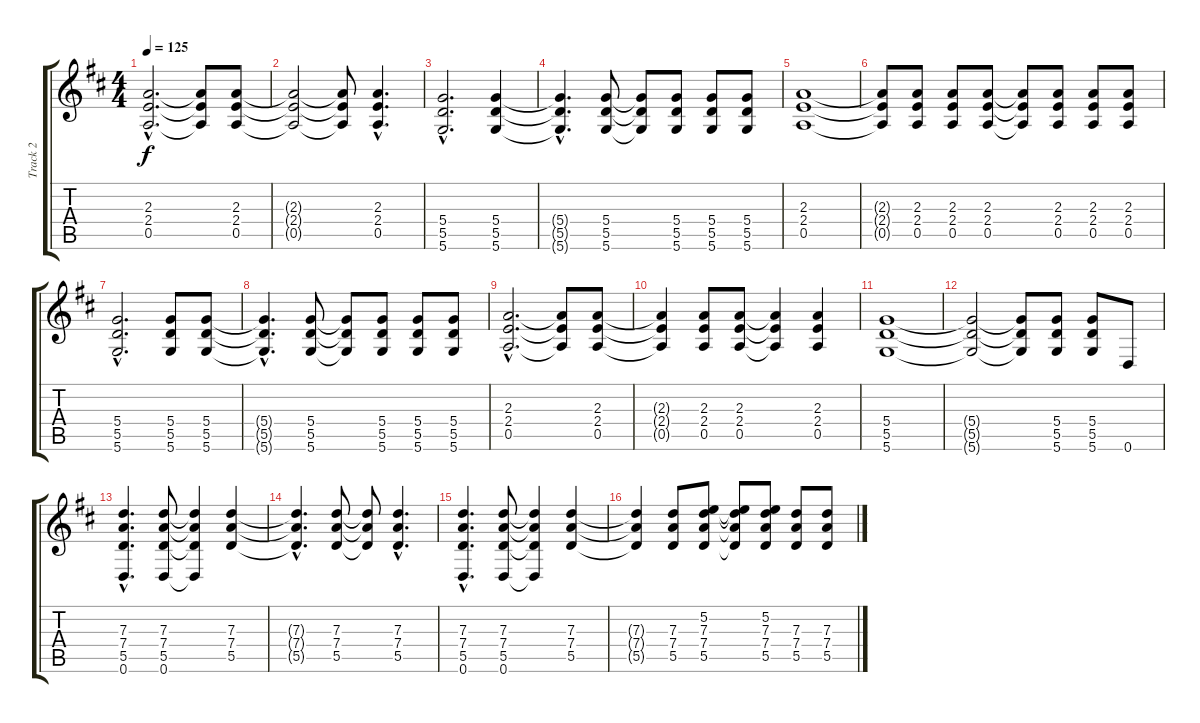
\track ("Track 2" "Track 2") {instrument electricguitarclean}
\staff {score tabs}
\tuning (E4 B3 G3 D3 A2 D2) {hide}
\ts (4 4)
\tempo 125
\clef g2
\ks d
(2.3{hac} 2.4{hac} 0.5{hac}).2{d dy f} (2.3{t} 2.4{t} 0.5{t}).8 (2.3 2.4 0.5).8 |
(2.3{t} 2.4{t} 0.5{t}).2 (2.3{t} 2.4{t} 0.5{t}).8 (2.3{hac} 2.4{hac} 0.5{hac}).4{d} |
(5.4{hac} 5.5{hac} 5.6{hac}).2{d} (5.4 5.5 5.6).4 |
(5.4{hac t} 5.5{hac t} 5.6{hac t}).4{d} (5.4 5.5 5.6).8 (5.4{t} 5.5{t} 5.6{t}).8 (5.4 5.5 5.6).8 (5.4 5.5 5.6).8 (5.4 5.5 5.6).8 |
(2.3 2.4 0.5).1 |
(2.3{t} 2.4{t} 0.5{t}).8 (2.3 2.4 0.5).8 (2.3 2.4 0.5).8 (2.3 2.4 0.5).8 (2.3{t} 2.4{t} 0.5{t}).8 (2.3 2.4 0.5).8 (2.3 2.4 0.5).8 (2.3 2.4 0.5).8 |
(5.4{hac} 5.5{hac} 5.6{hac}).2{d} (5.4 5.5 5.6).8 (5.4 5.5 5.6).8 |
(5.4{hac t} 5.5{hac t} 5.6{hac t}).4{d} (5.4 5.5 5.6).8 (5.4{t} 5.5{t} 5.6{t}).8 (5.4 5.5 5.6).8 (5.4 5.5 5.6).8 (5.4 5.5 5.6).8 |
(2.3{hac} 2.4{hac} 0.5{hac}).2{d} (2.3{t} 2.4{t} 0.5{t}).8 (2.3 2.4 0.5).8 |
(2.3{t} 2.4{t} 0.5{t}).4 (2.3 2.4 0.5).8 (2.3 2.4 0.5).8 (2.3{t} 2.4{t} 0.5{t}).4 (2.3 2.4 0.5).4 |
(5.4 5.5 5.6).1 |
(5.4{t} 5.5{t} 5.6{t}).2 (5.4{t} 5.5{t} 5.6{t}).8 (5.4 5.5 5.6).8 (5.4 5.5 5.6).8 0.6.8 |
(7.3{hac} 7.4{hac} 5.5{hac} 0.6{hac}).4{d} (7.3 7.4 5.5 0.6).8 (7.3{t} 7.4{t} 5.5{t} 0.6{t}).4 (7.3 7.4 5.5).4 |
(7.3{hac t} 7.4{hac t} 5.5{hac t}).4{d} (7.3 7.4 5.5).8 (7.3{t} 7.4{t} 5.5{t}).8 (7.3{hac} 7.4{hac} 5.5{hac}).4{d} |
(7.3{hac} 7.4{hac} 5.5{hac} 0.6{hac}).4{d} (7.3 7.4 5.5 0.6).8 (7.3{t} 7.4{t} 5.5{t} 0.6{t}).4 (7.3 7.4 5.5).4 |
(7.3{t} 7.4{t} 5.5{t}).4 (7.3 7.4 5.5).8 (5.2 7.3 7.4 5.5).8 (5.2{t} 7.3{t} 7.4{t} 5.5{t}).8 (5.2 7.3 7.4 5.5).8 (7.3 7.4 5.5).8 (7.3 7.4 5.5).8
